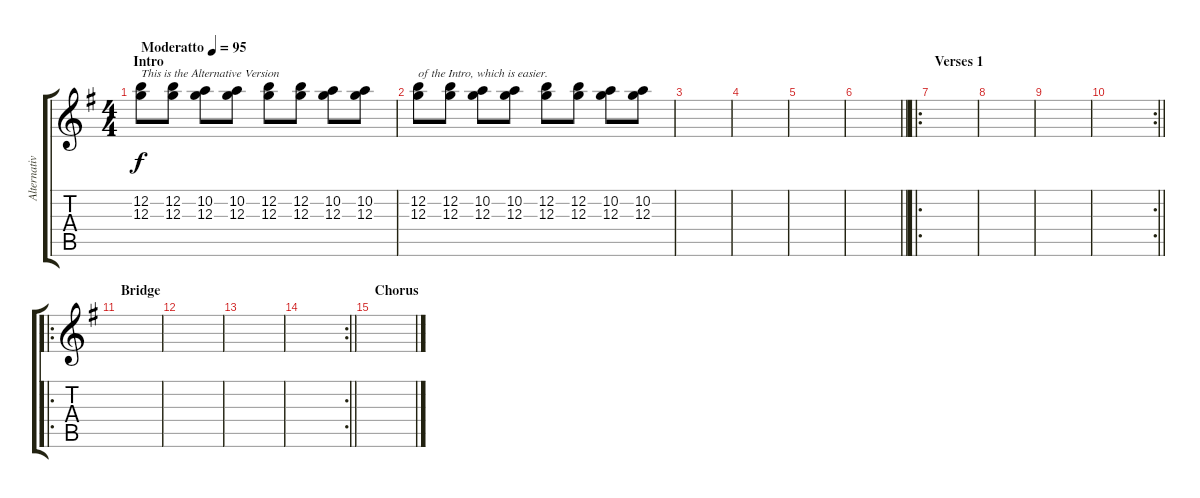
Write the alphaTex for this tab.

\track ("Alternative Version" "Alternativ") {mute instrument acousticguitarsteel}
\staff {score tabs}
\tuning (E4 B3 G3 D3 A2 E2) {hide}
\ts (4 4)
\section ("" "Intro")
\tempo (95 "Moderatto")
\clef g2
\ks g
(12.2 12.3).8{txt "This is the Alternative Version " dy f instrument acousticguitarsteel} (12.2 12.3).8 (10.2 12.3).8 (10.2 12.3).8 (12.2 12.3).8 (12.2 12.3).8 (10.2 12.3).8 (10.2 12.3).8 |
(12.2 12.3).8{txt "of the Intro, which is easier."} (12.2 12.3).8 (10.2 12.3).8 (10.2 12.3).8 (12.2 12.3).8 (12.2 12.3).8 (10.2 12.3).8 (10.2 12.3).8 |
|
|
|
\barLineRight lightlight
|
\ro
\section ("" "Verses 1")
|
|
|
\rc 2
\barLineRight lightlight
|
\ro
\section ("" "Bridge")
|
|
|
\rc 2
\barLineRight lightlight
|
\section ("" "Chorus")
